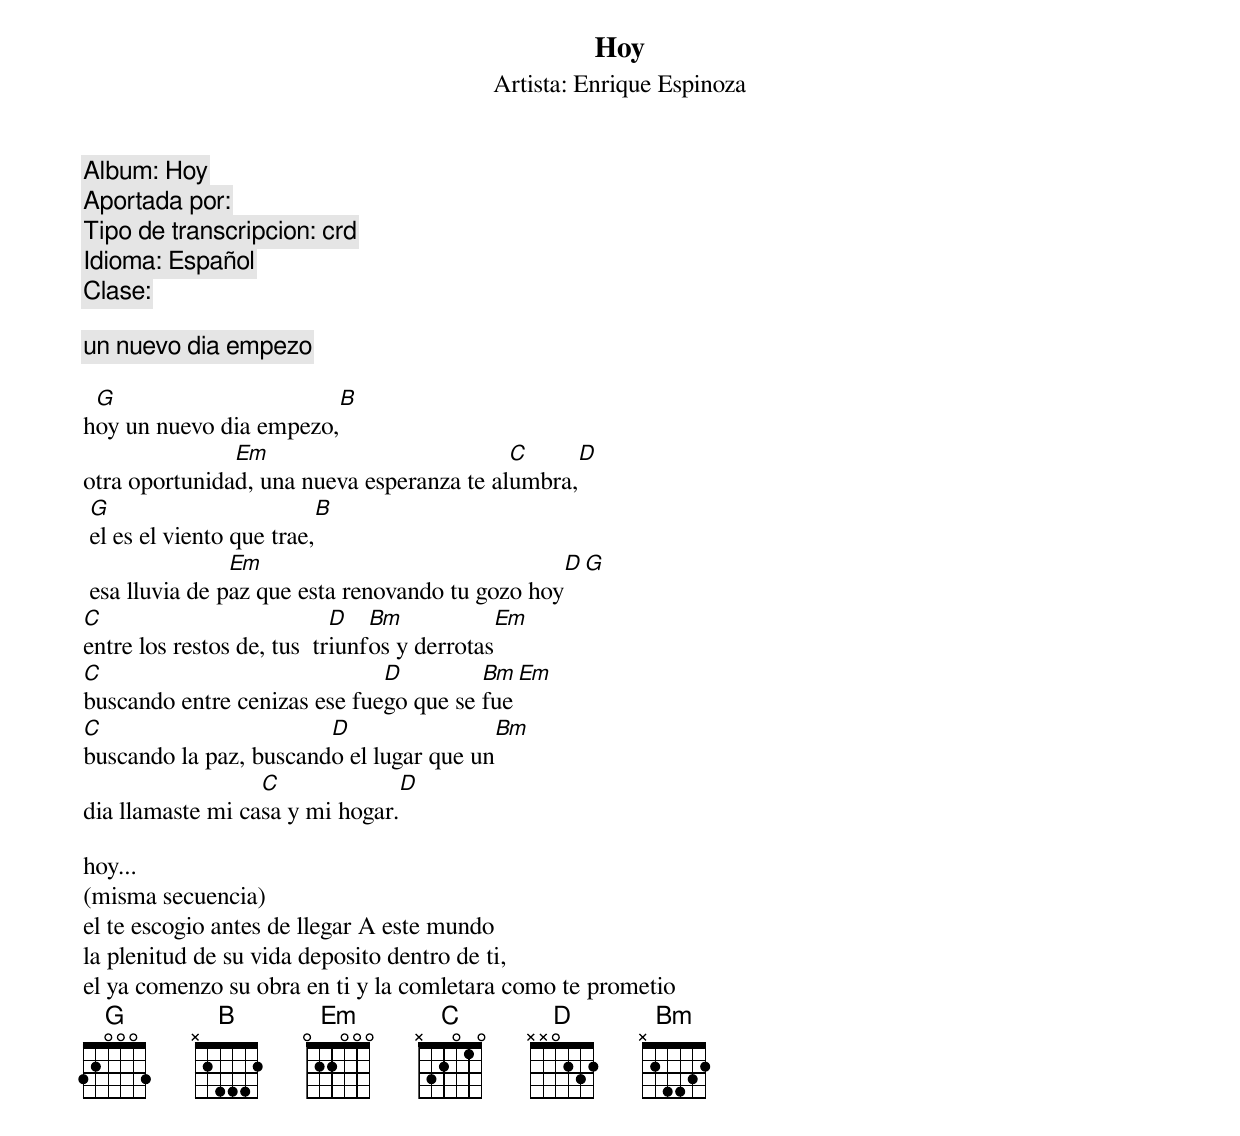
Hoy
Artista: Enrique Espinoza
Album: Hoy
Aportada por:
Tipo de transcripcion: crd
Idioma: Español
Clase:

un nuevo dia empezo

 G                                       B
hoy un nuevo dia empezo,
               Em                          C                             D
otra oportunidad, una nueva esperanza te alumbra,
 G                                   B
 el es el viento que trae,
                Em                                                  D     G
 esa lluvia de paz que esta renovando tu gozo hoy
C                           D   Bm                             Em
entre los restos de, tus  triunfos y derrotas
C                             D         Bm                        Em
buscando entre cenizas ese fuego que se fue
C                       D                           Bm
buscando la paz, buscando el lugar que un
                  C                 D
dia llamaste mi casa y mi hogar.

hoy...
(misma secuencia)
el te escogio antes de llegar A este mundo
la plenitud de su vida deposito dentro de ti,
el ya comenzo su obra en ti y la comletara como te prometio
